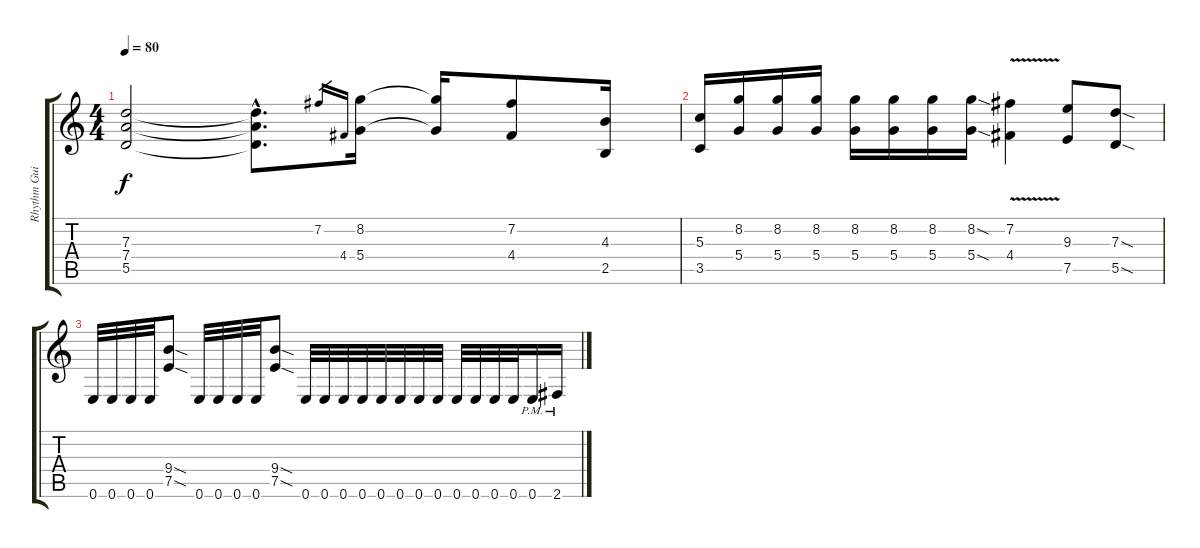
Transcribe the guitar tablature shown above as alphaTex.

\track ("Rhythm Guitar 1" "Rhythm Gui") {instrument overdrivenguitar}
\staff {score tabs}
\tuning (E4 B3 G3 D3 A2 E2) {hide}
\ts (4 4)
\tempo 80
\clef g2
\ks c
(7.3 7.4 5.5).2{dy f} (7.3{hac t} 7.4{hac t} 5.5{hac t}).8{d} 7.2.16{gr} 4.4.16{gr} (8.2 5.4).16 (8.2{t} 5.4{t}).16 (7.2 4.4).8 (4.3 2.5).16 |
(5.3 3.5).16 (8.2 5.4).16 (8.2 5.4).16 (8.2 5.4).16 (8.2 5.4).16 (8.2 5.4).16 (8.2 5.4).16 (8.2{sod} 5.4{sod}).16 (7.2{v} 4.4).4 (9.3 7.5).8 (7.3{sod} 5.5{sod}).8 |
0.6.32 0.6.32 0.6.32 0.6.32 (9.4{sod} 7.5{sod}).8 0.6.32 0.6.32 0.6.32 0.6.32 (9.4{sod} 7.5{sod}).8 0.6.32 0.6.32 0.6.32 0.6.32 0.6.32 0.6.32 0.6.32 0.6.32 0.6.32 0.6.32 0.6.32 0.6.32 0.6{pm}.16 2.6{pm}.16
